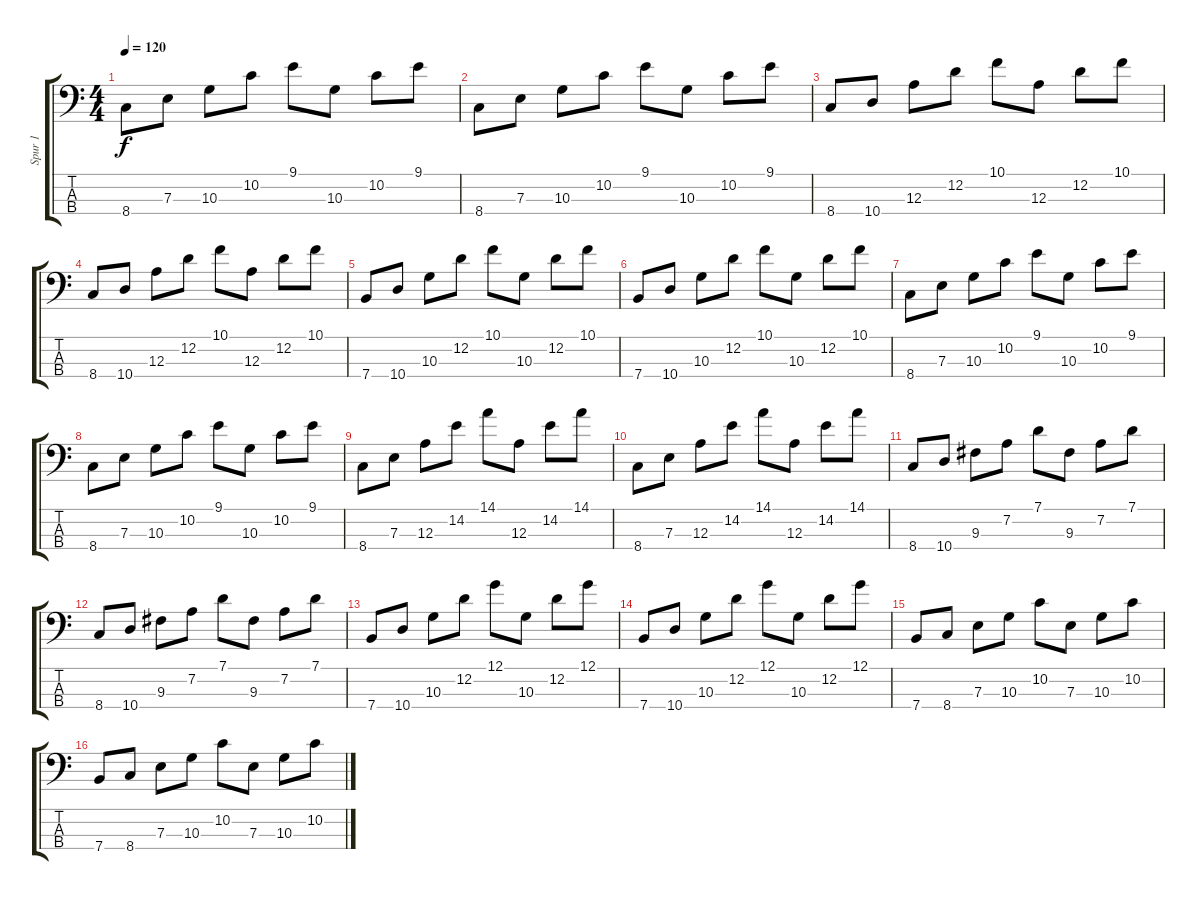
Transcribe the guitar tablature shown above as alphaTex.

\track ("Spur 1" "Spur 1") {instrument electricbassfinger}
\staff {score tabs}
\tuning (G2 D2 A1 E1) {hide}
\ts (4 4)
\tempo 120
\clef f4
\ks c
8.4.8{dy f instrument electricbassfinger} 7.3.8 10.3.8 10.2.8 9.1.8 10.3.8 10.2.8 9.1.8 |
8.4.8 7.3.8 10.3.8 10.2.8 9.1.8 10.3.8 10.2.8 9.1.8 |
8.4.8 10.4.8 12.3.8 12.2.8 10.1.8 12.3.8 12.2.8 10.1.8 |
8.4.8 10.4.8 12.3.8 12.2.8 10.1.8 12.3.8 12.2.8 10.1.8 |
7.4.8 10.4.8 10.3.8 12.2.8 10.1.8 10.3.8 12.2.8 10.1.8 |
7.4.8 10.4.8 10.3.8 12.2.8 10.1.8 10.3.8 12.2.8 10.1.8 |
8.4.8 7.3.8 10.3.8 10.2.8 9.1.8 10.3.8 10.2.8 9.1.8 |
8.4.8 7.3.8 10.3.8 10.2.8 9.1.8 10.3.8 10.2.8 9.1.8 |
8.4.8 7.3.8 12.3.8 14.2.8 14.1.8 12.3.8 14.2.8 14.1.8 |
8.4.8 7.3.8 12.3.8 14.2.8 14.1.8 12.3.8 14.2.8 14.1.8 |
8.4.8 10.4.8 9.3.8 7.2.8 7.1.8 9.3.8 7.2.8 7.1.8 |
8.4.8 10.4.8 9.3.8 7.2.8 7.1.8 9.3.8 7.2.8 7.1.8 |
7.4.8 10.4.8 10.3.8 12.2.8 12.1.8 10.3.8 12.2.8 12.1.8 |
7.4.8 10.4.8 10.3.8 12.2.8 12.1.8 10.3.8 12.2.8 12.1.8 |
7.4.8 8.4.8 7.3.8 10.3.8 10.2.8 7.3.8 10.3.8 10.2.8 |
7.4.8 8.4.8 7.3.8 10.3.8 10.2.8 7.3.8 10.3.8 10.2.8
